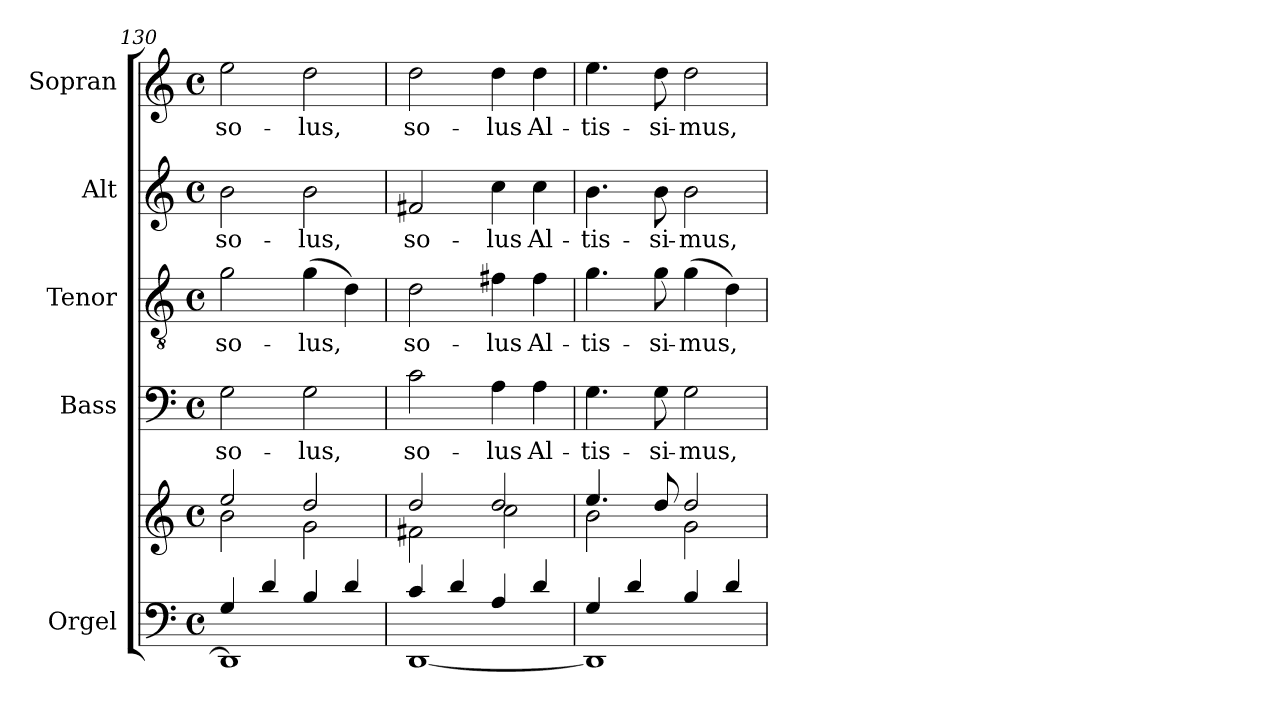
**kern	**kern	**kern	**text	**kern	**text	**kern	**text	**kern	**text
*part5	*part5	*part4	*part4	*part3	*part3	*part2	*part2	*part1	*part1
*staff6	*staff5	*staff4	*staff4	*staff3	*staff3	*staff2	*staff2	*staff1	*staff1
*I"Orgel	*	*I"Bass	*	*I"Tenor	*	*I"Alt	*	*I"Sopran	*
*I'Org.	*	*I'B.	*	*I'T.	*	*I'A.	*	*I'S.	*
!!LO:LB:g=z
*clefF4	*clefG2	*clefF4	*	*clefGv2	*	*clefG2	*	*clefG2	*
*k[]	*k[]	*k[]	*	*k[]	*	*k[]	*	*k[]	*
*C:	*C:	*C:	*	*C:	*	*C:	*	*C:	*
*M4/4	*M4/4	*M4/4	*	*M4/4	*	*M4/4	*	*M4/4	*
*met(c)	*met(c)	*met(c)	*	*met(c)	*	*met(c)	*	*met(c)	*
=130	=130	=130	=130	=130	=130	=130	=130	=130	=130
*^	*^	*	*	*	*	*	*	*	*
!	!	!	!	!	!LO:LY:b	!	!LO:LY:b	!	!LO:LY:b	!	!LO:LY:b
4G/	1DD]	2ee/	2b\	2G\	so-	2g\	so-	2b\	so-	2ee\	so-
4d/	.	.	.	.	.	.	.	.	.	.	.
!	!	!	!	!	!LO:LY:b	!	!LO:LY:b	!	!LO:LY:b	!	!LO:LY:b
4B/	.	2dd/	2g\	2G\	-lus,	(>4g\	-lus,	2b\	-lus,	2dd\	-lus,
4d/	.	.	.	.	.	4d\)	.	.	.	.	.
=131	=131	=131	=131	=131	=131	=131	=131	=131	=131	=131	=131
!	!	!	!	!	!LO:LY:b	!	!LO:LY:b	!	!LO:LY:b	!	!LO:LY:b
4c/	[<1DD	2dd/	2f#X\	2c\	so-	2d\	so-	2f#X/	so-	2dd\	so-
4d/	.	.	.	.	.	.	.	.	.	.	.
!	!	!	!	!	!LO:LY:b	!	!LO:LY:b	!	!LO:LY:b	!	!LO:LY:b
4A/	.	2dd/	2cc\	4A\	-lus	4f#X\	-lus	4cc\	-lus	4dd\	-lus
!	!	!	!	!	!LO:LY:b	!	!LO:LY:b	!	!LO:LY:b	!	!LO:LY:b
4d/	.	.	.	4A\	Al-	4f#\	Al-	4cc\	Al-	4dd\	Al-
=132	=132	=132	=132	=132	=132	=132	=132	=132	=132	=132	=132
!	!	!	!	!	!LO:LY:b	!	!LO:LY:b	!	!LO:LY:b	!	!LO:LY:b
4G/	1DD]	4.ee/	2b\	4.G\	-tis-	4.g\	-tis-	4.b\	-tis-	4.ee\	-tis-
4d/	.	.	.	.	.	.	.	.	.	.	.
!	!	!	!	!	!LO:LY:b	!	!LO:LY:b	!	!LO:LY:b	!	!LO:LY:b
.	.	8dd/	.	8G\	-si-	8g\	-si-	8b\	-si-	8dd\	-si-
!	!	!	!	!	!LO:LY:b	!	!LO:LY:b	!	!LO:LY:b	!	!LO:LY:b
4B/	.	2dd/	2g\	2G\	-mus,	(>4g\	-mus,	2b\	-mus,	2dd\	-mus,
4d/	.	.	.	.	.	4d\)	.	.	.	.	.
*v	*v	*	*	*	*	*	*	*	*	*	*
*	*v	*v	*	*	*	*	*	*	*	*
=	=	=	=	=	=	=	=	=	=
*-	*-	*-	*-	*-	*-	*-	*-	*-	*-
